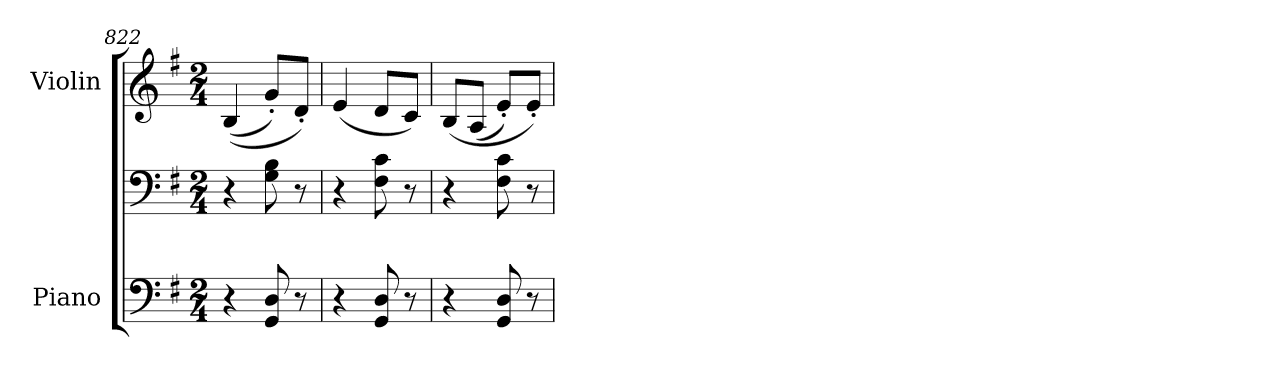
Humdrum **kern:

**kern	**kern	**kern
*part2	*part2	*part1
*staff3	*staff2	*staff1
*I"Piano	*	*I"Violin
*I'Pno.	*	*I'Vln.
*clefF4	*clefF4	*clefG2
*k[f#]	*k[f#]	*k[f#]
*M2/4	*M2/4	*M2/4
=822	=822	=822
4r	4r	((4B/
8GG/ 8D/	8G\ 8B\	8g'/L)
8r	8r	8d'/J)
=823	=823	=823
4r	4r	(4e/
8GG/ 8D/	8F#\ 8c\	8d/L
8r	8r	8c/J)
=824	=824	=824
4r	4r	(8B/L
.	.	(8A/J
8GG/ 8D/	8F#\ 8c\	8e'/L)
8r	8r	8e'/J)
=	=	=
*-	*-	*-
